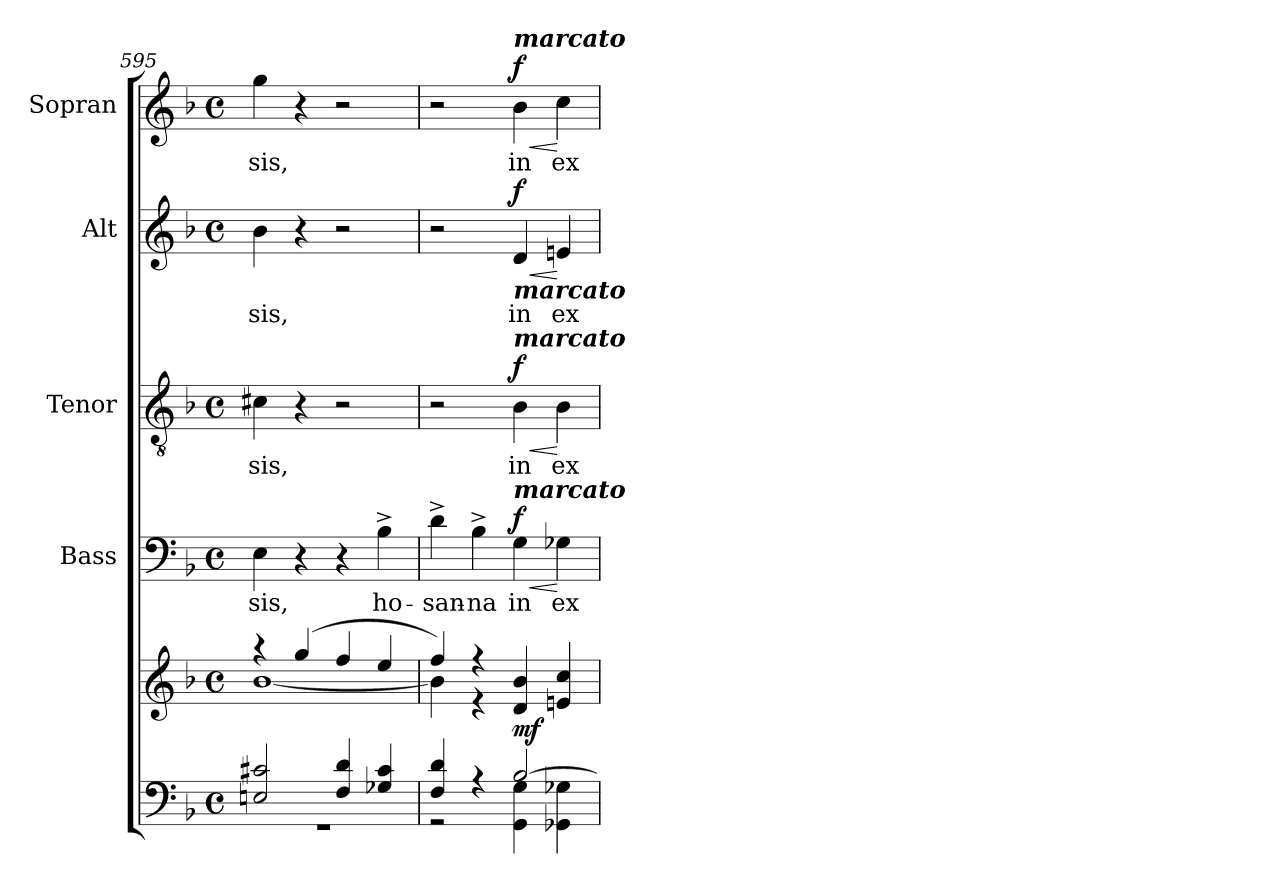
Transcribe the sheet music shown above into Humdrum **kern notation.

**kern	**kern	**dynam	**kern	**text	**dynam	**kern	**text	**dynam	**kern	**text	**dynam	**kern	**text	**dynam
*part5	*part5	*part5	*part4	*part4	*part4	*part3	*part3	*part3	*part2	*part2	*part2	*part1	*part1	*part1
*staff6	*staff5	*staff5/6	*staff4	*staff4	*staff4	*staff3	*staff3	*staff3	*staff2	*staff2	*staff2	*staff1	*staff1	*staff1
*	*	*	*I"Bass	*	*	*I"Tenor	*	*	*I"Alt	*	*	*I"Sopran	*	*
*	*	*	*I'B.	*	*	*I'T.	*	*	*I'A.	*	*	*I'S.	*	*
*clefF4	*clefG2	*	*clefF4	*	*	*clefGv2	*	*	*clefG2	*	*	*clefG2	*	*
*k[b-]	*k[b-]	*	*k[b-]	*	*	*k[b-]	*	*	*k[b-]	*	*	*k[b-]	*	*
*F:	*F:	*	*F:	*	*	*F:	*	*	*F:	*	*	*F:	*	*
*M4/4	*M4/4	*	*M4/4	*	*	*M4/4	*	*	*M4/4	*	*	*M4/4	*	*
*met(c)	*met(c)	*	*met(c)	*	*	*met(c)	*	*	*met(c)	*	*	*met(c)	*	*
=595	=595	=595	=595	=595	=595	=595	=595	=595	=595	=595	=595	=595	=595	=595
*^	*^	*	*	*	*	*	*	*	*	*	*	*	*	*
!	!	!	!	!	!	!LO:LY:b	!	!	!LO:LY:b	!	!	!LO:LY:b	!	!	!LO:LY:b	!
2En/ 2c#X/	1rGG	4raa	[<1b-	.	4E\	-sis,	.	4c#X\	-sis,	.	4b-\	-sis,	.	4gg\	-sis,	.
.	.	(4gg/	.	.	4r	.	.	4r	.	.	4r	.	.	4r	.	.
4F/ 4d/	.	4ff/	.	.	4r	.	.	2r	.	.	2r	.	.	2r	.	.
!	!	!	!	!	!	!LO:LY:b	!	!	!	!	!	!	!	!	!	!
4G-X/ 4c#/	.	4ee/	.	.	4B-^>\	ho-	.	.	.	.	.	.	.	.	.	.
=596	=596	=596	=596	=596	=596	=596	=596	=596	=596	=596	=596	=596	=596	=596	=596	=596
!	!	!	!	!	!	!LO:LY:b	!	!	!	!	!	!	!	!	!	!
4F/ 4d/	2rAA	4ff/)	4b-\]	.	4d^>\	-san-	.	2r	.	.	2r	.	.	2r	.	.
!	!	!	!	!	!	!LO:LY:b	!	!	!	!	!	!	!	!	!	!
4rA	.	4r	4r	.	4B-^>\	-na	.	.	.	.	.	.	.	.	.	.
!	!	!	!	!	!	!	!	!	!	!	!	!	!	!LO:TX:a:Bi:t=marcato	!	!
!	!	!	!	!	!	!	!	!	!	!	!LO:TX:b:Bi:t=marcato	!	!	!	!	!
!	!	!	!	!	!	!	!	!LO:TX:a:Bi:t=marcato	!	!	!	!	!	!	!	!
!	!	!	!	!	!LO:TX:a:Bi:t=marcato	!	!	!	!	!	!	!	!	!	!	!
!	!	!	!	!LO:DY:b	!	!LO:LY:b	!LO:HP:b	!	!LO:LY:b	!LO:HP:b	!	!LO:LY:b	!LO:HP:b	!	!LO:LY:b	!LO:HP:b
!	!	!	!	!	!	!	!LO:DY:n=1:a	!	!	!LO:DY:n=1:a	!	!	!LO:DY:n=1:a	!	!	!LO:DY:n=1:a
[>2B-/	4GG\ 4G\	4d/ 4b-/	2ryy	mf	4G\	in	< f	4B-\	in	< f	4d/	in	< f	4b-\	in	< f
!	!	!	!	!	!	!LO:LY:b	!	!	!LO:LY:b	!	!	!LO:LY:b	!	!	!LO:LY:b	!
.	4GG-X\ 4G-X\	4en/ 4cc/	.	.	4G-X\	ex-	[	4B-\	ex-	[	4en/	ex-	[	4cc\	ex-	[
*v	*v	*	*	*	*	*	*	*	*	*	*	*	*	*	*	*
*	*v	*v	*	*	*	*	*	*	*	*	*	*	*	*	*
=	=	=	=	=	=	=	=	=	=	=	=	=	=	=
*-	*-	*-	*-	*-	*-	*-	*-	*-	*-	*-	*-	*-	*-	*-
